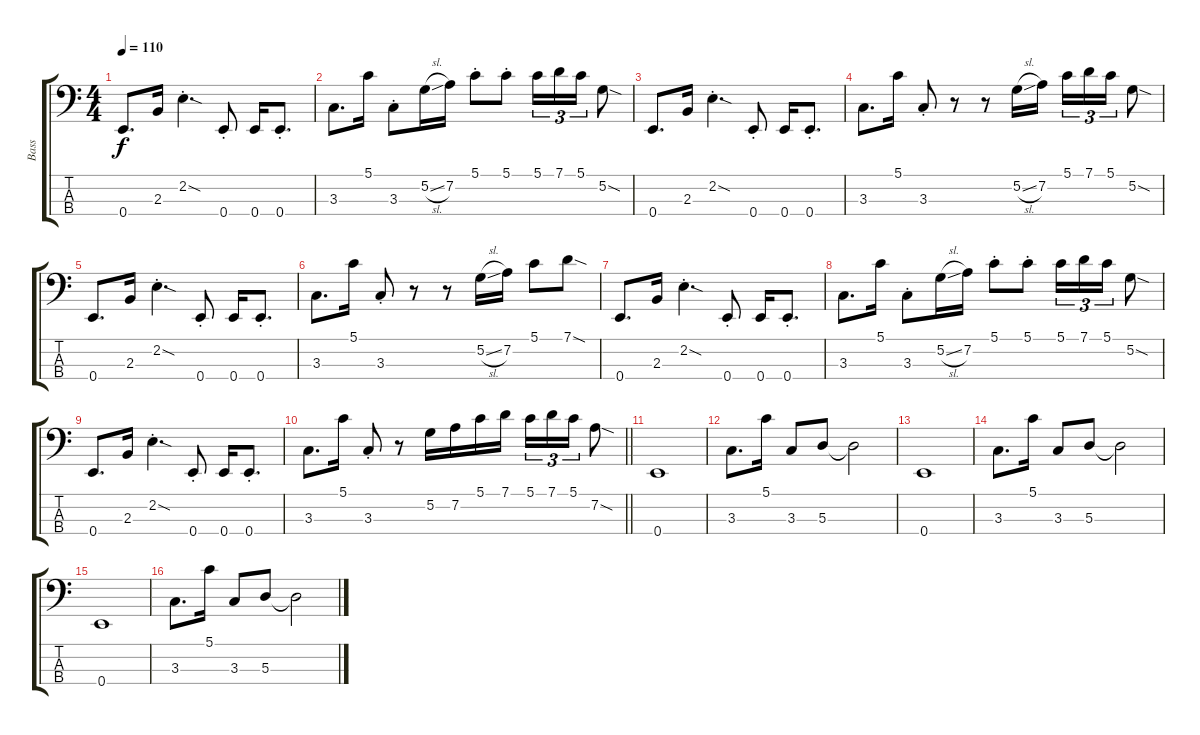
\track ("Bass" "Bass") {instrument electricbassfinger}
\staff {score tabs}
\tuning (G2 D2 A1 E1) {hide}
\ts (4 4)
\tempo 110
\clef f4
\ks c
0.4.8{d dy f} 2.3.16 2.2{sod st}.4{d} 0.4{st}.8 0.4.16 0.4{st}.8{d} |
3.3.8{d} 5.1.16 3.3{st}.8 5.2{sl}.16 7.2.16 5.1{st}.8 5.1{st}.8 5.1.16{tu (3 2)} 7.1.16{tu (3 2)} 5.1.16{tu (3 2)} 5.2{sod}.8 |
0.4.8{d} 2.3.16 2.2{sod st}.4{d} 0.4{st}.8 0.4.16 0.4{st}.8{d} |
3.3.8{d} 5.1.16 3.3{st}.8 r.8 r.8 5.2{sl}.16 7.2.16 5.1.16{tu (3 2)} 7.1.16{tu (3 2)} 5.1.16{tu (3 2)} 5.2{sod}.8 |
0.4.8{d} 2.3.16 2.2{sod st}.4{d} 0.4{st}.8 0.4.16 0.4{st}.8{d} |
3.3.8{d} 5.1.16 3.3{st}.8 r.8 r.8 5.2{sl}.16 7.2.16 5.1.8 7.1{sod}.8 |
0.4.8{d} 2.3.16 2.2{sod st}.4{d} 0.4{st}.8 0.4.16 0.4{st}.8{d} |
3.3.8{d} 5.1.16 3.3{st}.8 5.2{sl}.16 7.2.16 5.1{st}.8 5.1{st}.8 5.1.16{tu (3 2)} 7.1.16{tu (3 2)} 5.1.16{tu (3 2)} 5.2{sod}.8 |
0.4.8{d} 2.3.16 2.2{sod st}.4{d} 0.4{st}.8 0.4.16 0.4{st}.8{d} |
\barLineRight lightlight
3.3.8{d} 5.1.16 3.3{st}.8 r.8 5.2.16 7.2.16 5.1.16 7.1.16 5.1.16{tu (3 2)} 7.1.16{tu (3 2)} 5.1.16{tu (3 2)} 7.2{sod}.8 |
0.4.1 |
3.3.8{d} 5.1.16 3.3.8 5.3.8 5.3{t}.2 |
0.4.1 |
3.3.8{d} 5.1.16 3.3.8 5.3.8 5.3{t}.2 |
0.4.1 |
3.3.8{d} 5.1.16 3.3.8 5.3.8 5.3{t}.2
